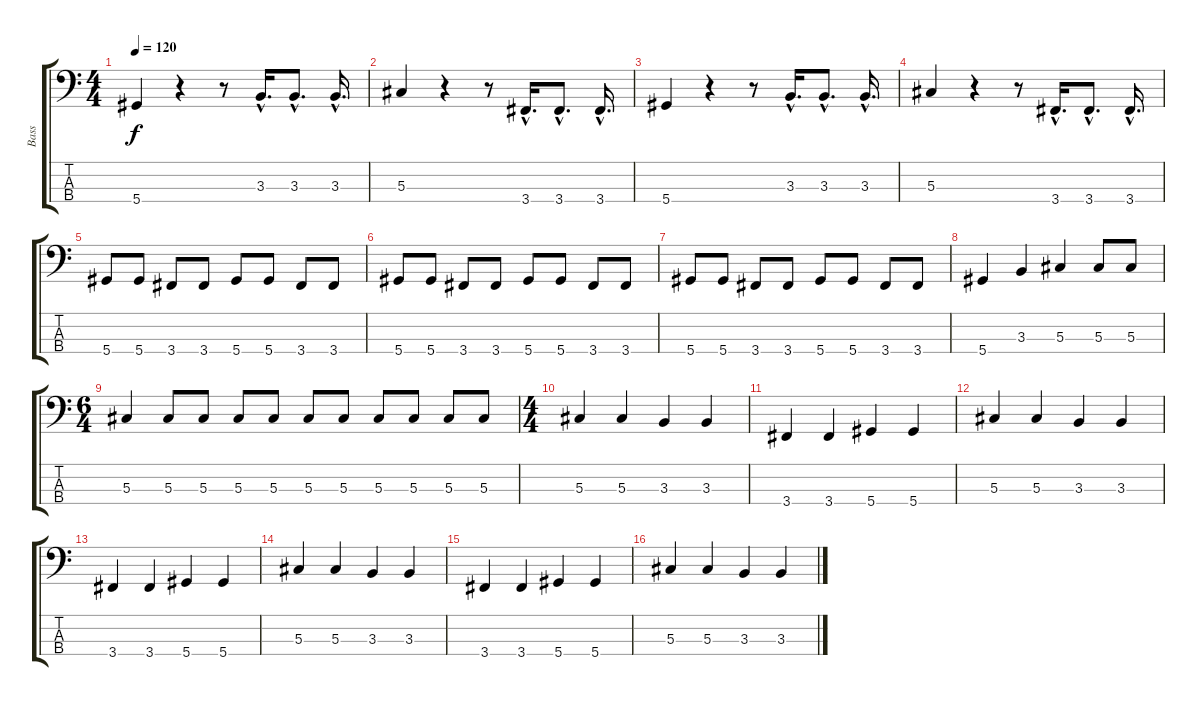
\track ("Bass" "Bass") {instrument electricbasspick}
\staff {score tabs}
\tuning (Gb2 Db2 Ab1 Eb1) {hide}
\ts (4 4)
\tempo 120
\clef f4
\ks c
5.4.4{dy f} r.4 r.8 3.3{hac}.16{d} 3.3{hac}.8{d} 3.3{hac}.16{d} |
5.3.4 r.4 r.8 3.4{hac}.16{d} 3.4{hac}.8{d} 3.4{hac}.16{d} |
5.4.4 r.4 r.8 3.3{hac}.16{d} 3.3{hac}.8{d} 3.3{hac}.16{d} |
5.3.4 r.4 r.8 3.4{hac}.16{d} 3.4{hac}.8{d} 3.4{hac}.16{d} |
5.4.8 5.4.8 3.4.8 3.4.8 5.4.8 5.4.8 3.4.8 3.4.8 |
5.4.8 5.4.8 3.4.8 3.4.8 5.4.8 5.4.8 3.4.8 3.4.8 |
5.4.8 5.4.8 3.4.8 3.4.8 5.4.8 5.4.8 3.4.8 3.4.8 |
5.4.4 3.3.4 5.3.4 5.3.8 5.3.8 |
\ts (6 4)
5.3.4 5.3.8 5.3.8 5.3.8 5.3.8 5.3.8 5.3.8 5.3.8 5.3.8 5.3.8 5.3.8 |
\ts (4 4)
5.3.4 5.3.4 3.3.4 3.3.4 |
3.4.4 3.4.4 5.4.4 5.4.4 |
5.3.4 5.3.4 3.3.4 3.3.4 |
3.4.4 3.4.4 5.4.4 5.4.4 |
5.3.4 5.3.4 3.3.4 3.3.4 |
3.4.4 3.4.4 5.4.4 5.4.4 |
5.3.4 5.3.4 3.3.4 3.3.4
